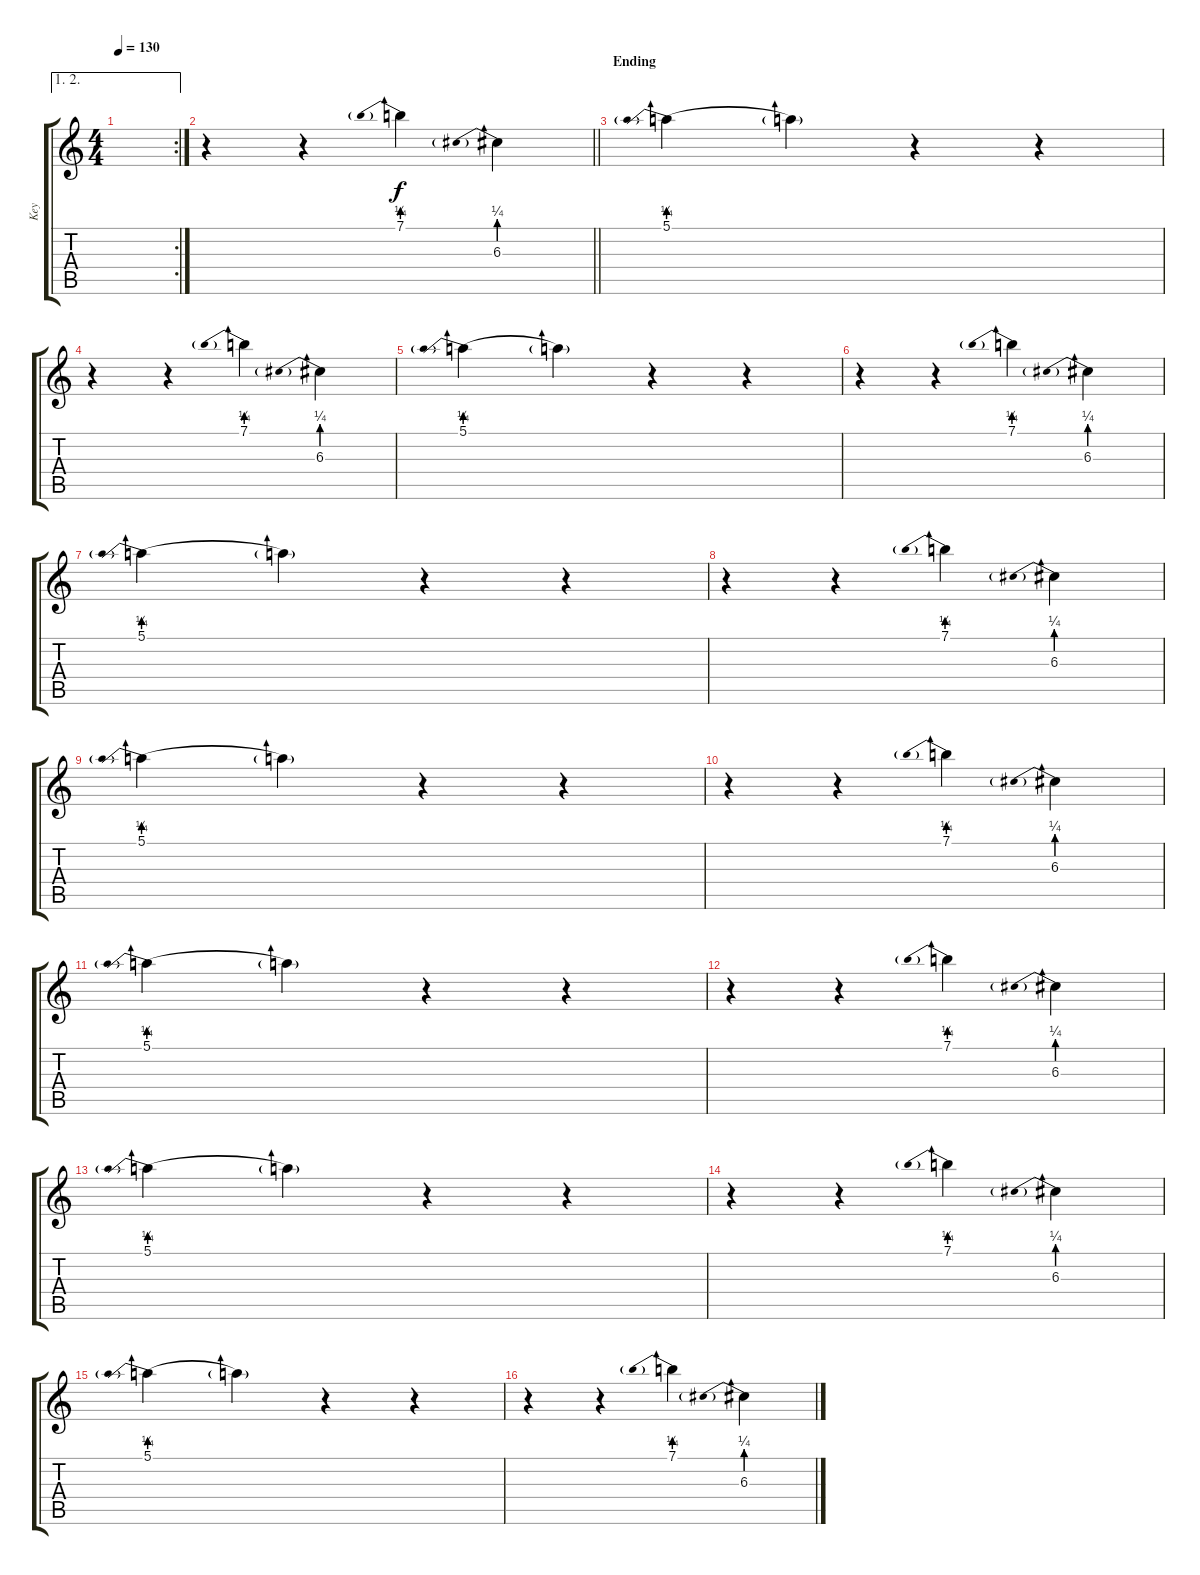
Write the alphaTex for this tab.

\track ("Key" "Key") {instrument acousticguitarnylon}
\staff {score tabs}
\tuning (E4 B3 G3 D3 A2 E2) {hide}
\ae (1 2)
\rc 2
\ts (4 4)
\tempo 130
\clef g2
\ks c
|
\barLineRight lightlight
r.4 r.4 7.1{be (prebend 0 1 60 1)}.4 6.3{be (prebend 0 1 60 1)}.4 |
\section ("" "Ending")
5.1{be (prebend 0 1 60 1)}.4 5.1{t}.4 r.4 r.4 |
r.4 r.4 7.1{be (prebend 0 1 60 1)}.4 6.3{be (prebend 0 1 60 1)}.4 |
5.1{be (prebend 0 1 60 1)}.4 5.1{t}.4 r.4 r.4 |
r.4 r.4 7.1{be (prebend 0 1 60 1)}.4 6.3{be (prebend 0 1 60 1)}.4 |
5.1{be (prebend 0 1 60 1)}.4 5.1{t}.4 r.4 r.4 |
r.4 r.4 7.1{be (prebend 0 1 60 1)}.4 6.3{be (prebend 0 1 60 1)}.4 |
5.1{be (prebend 0 1 60 1)}.4 5.1{t}.4 r.4 r.4 |
r.4 r.4 7.1{be (prebend 0 1 60 1)}.4 6.3{be (prebend 0 1 60 1)}.4 |
5.1{be (prebend 0 1 60 1)}.4 5.1{t}.4 r.4 r.4 |
r.4 r.4 7.1{be (prebend 0 1 60 1)}.4 6.3{be (prebend 0 1 60 1)}.4 |
5.1{be (prebend 0 1 60 1)}.4 5.1{t}.4 r.4 r.4 |
r.4 r.4 7.1{be (prebend 0 1 60 1)}.4 6.3{be (prebend 0 1 60 1)}.4 |
5.1{be (prebend 0 1 60 1)}.4 5.1{t}.4 r.4 r.4 |
r.4 r.4 7.1{be (prebend 0 1 60 1)}.4 6.3{be (prebend 0 1 60 1)}.4
